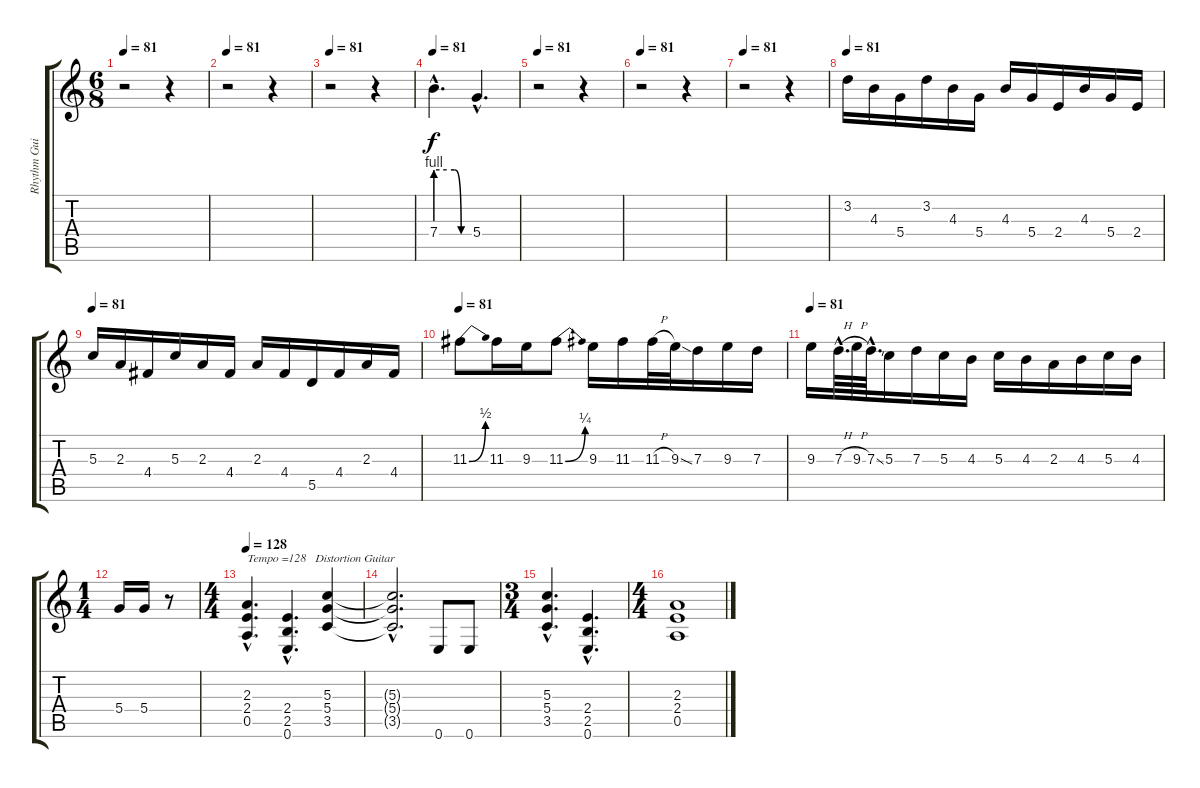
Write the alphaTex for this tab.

\track ("Rhythm Guitar 3" "Rhythm Gui") {instrument distortionguitar}
\staff {score tabs}
\tuning (E4 B3 G3 D3 A2 E2) {hide}
\ts (6 8)
\tempo 81
\clef g2
\ks c
r.2{dy f} r.4 |
\tempo 81
r.2 r.4 |
\tempo 81
r.2 r.4 |
\tempo 81
7.4{be (custom 0 4 20 4 34 4 46 0 60 0) hac}.4{d instrument overdrivenguitar} 5.4{hac}.4{d} |
\tempo 81
r.2 r.4 |
\tempo 81
r.2 r.4 |
\tempo 81
r.2 r.4 |
\tempo 81
3.2.16{instrument overdrivenguitar} 4.3.16 5.4.16 3.2.16 4.3.16 5.4.16 4.3.16 5.4.16 2.4.16 4.3.16 5.4.16 2.4.16 |
\tempo 81
5.3.16{instrument overdrivenguitar} 2.3.16 4.4.16 5.3.16 2.3.16 4.4.16 2.3.16 4.4.16 5.5.16 4.4.16 2.3.16 4.4.16 |
\tempo 81
11.3{be (bend 0 0 60 2)}.8{instrument overdrivenguitar} 11.3.16 9.3.16 11.3{be (bend 0 0 60 1)}.8 9.3.16 11.3.16 11.3{h}.32 9.3{ss}.32 7.3.16 9.3.16 7.3.16 |
\tempo 81
9.3.16{instrument overdrivenguitar} 7.3{h hac}.64{d} 9.3{h}.64 7.3{ss hac}.64{d} 5.3.16 7.3.16 5.3.16 4.3.16 5.3.16 4.3.16 2.3.16 4.3.16 5.3.16 4.3.16 |
\ts (1 4)
5.4.16{instrument overdrivenguitar} 5.4.16 r.8 |
\ts (4 4)
\tempo 128
(2.3{hac} 2.4{hac} 0.5{hac}).4{d txt "Tempo =128   Distortion Guitar" instrument distortionguitar} (2.4{hac} 2.5{hac} 0.6{hac}).4{d} (5.3 5.4 3.5).4 |
(5.3{hac t} 5.4{hac t} 3.5{hac t}).2{d} 0.6.8 0.6.8 |
\ts (3 4)
(5.3{hac} 5.4{hac} 3.5{hac}).4{d} (2.4{hac} 2.5{hac} 0.6{hac}).4{d} |
\ts (4 4)
(2.3 2.4 0.5).1
